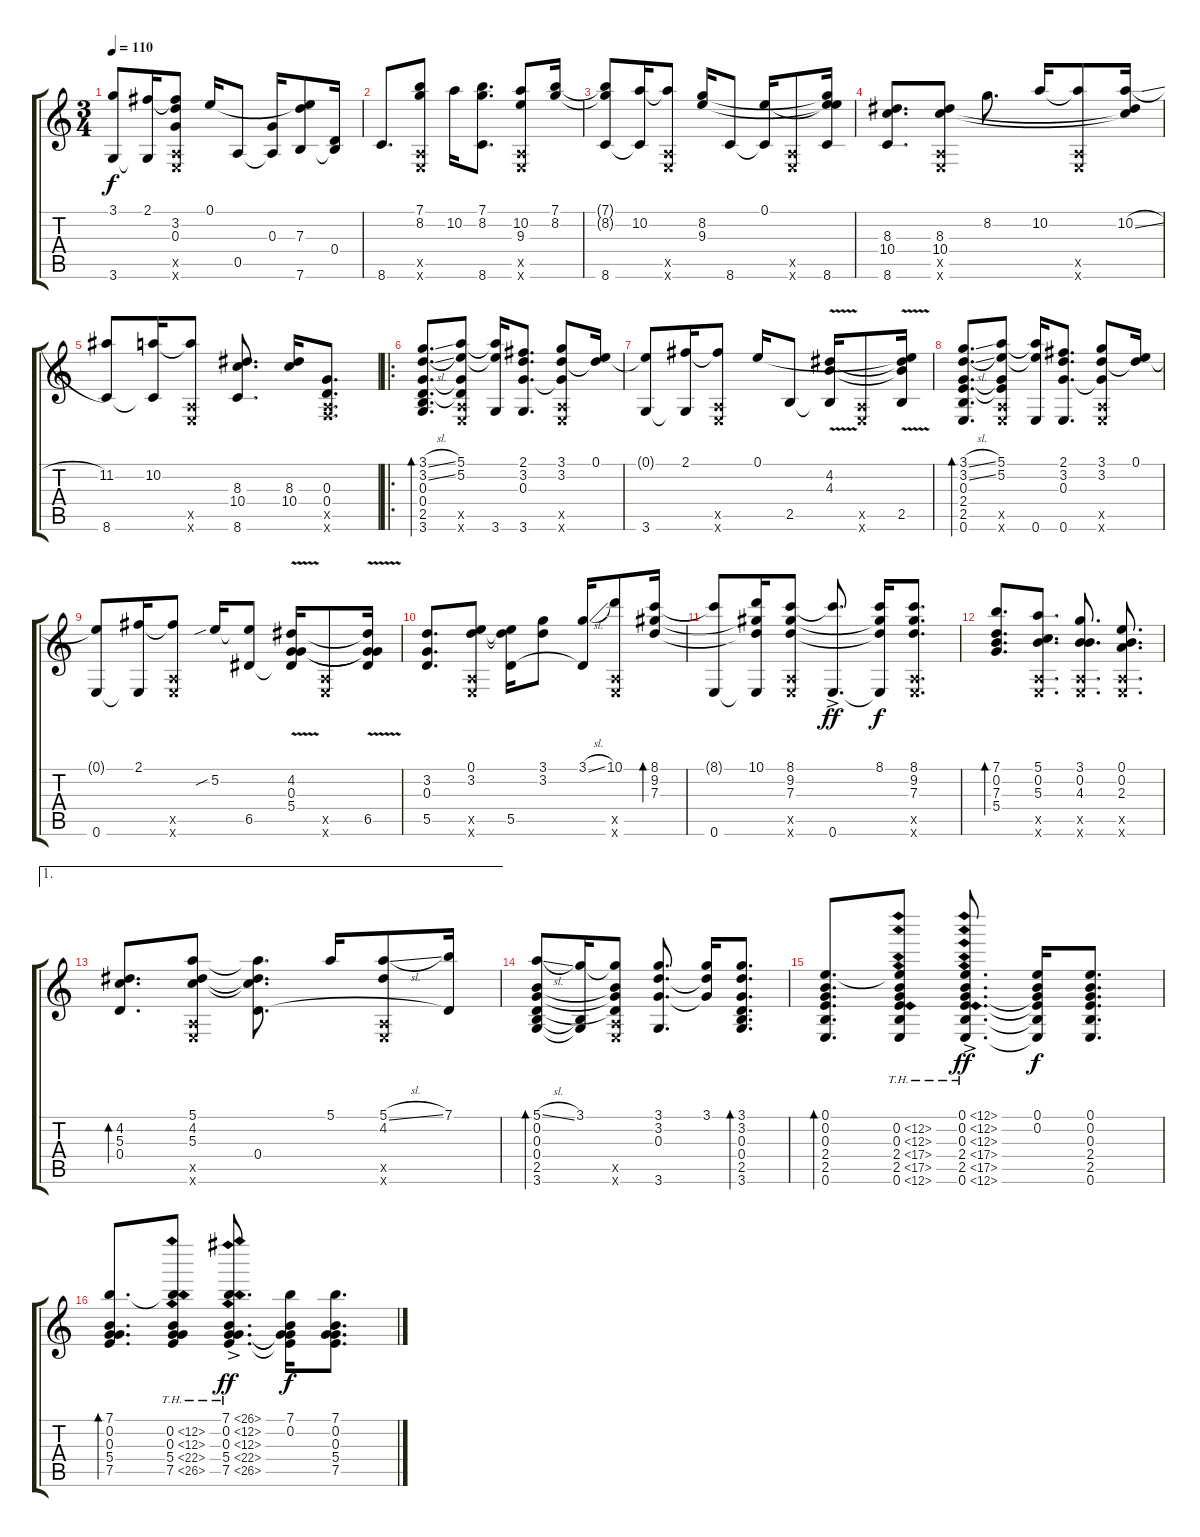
\track "" {instrument acousticguitarsteel}
\staff {score tabs}
\tuning (E4 B3 G3 D3 A2 E2) {hide}
\ts (3 4)
\tempo 110
\clef g2
\ks c
(3.1 3.6).8{dy f} (2.1 3.6{t}).16 (2.1{t} 3.2{t} 0.3{t} 0.5{x} 0.6{x}).8 0.1.16 0.5.8 (0.3 0.5{t}).16 (0.1{t} 7.3 7.6).8 (0.4 7.6{t}).16 |
8.6.8{d} (7.1 8.2 0.5{x} 0.6{x}).8 10.2.16 (7.1 8.2 8.6).8{d} (10.2 9.3 0.5{x} 0.6{x}).8 (7.1 8.2).16 |
(7.1{t} 8.2{t} 8.6).8 (10.2 8.6{t}).16 (10.2{t} 0.5{x} 0.6{x}).8 (8.2 9.3).16 8.6.8 (0.1 8.6{t}).16 (0.5{x} 0.6{x}).8 (0.1{t} 8.2{t} 9.3{t} 8.6).16 |
(8.3 10.4 8.6).8{d} (8.3 10.4 0.5{x} 0.6{x}).8 8.2.8{d} 10.2.16 (10.2{t} 0.5{x} 0.6{x}).8 (10.2{sl} 8.3{t} 10.4{t}).16 |
(11.2 8.6).8 (10.2 8.6{t}).16 (10.2{t} 0.5{x} 0.6{x}).8 (8.3 10.4 8.6).8{d} (8.3 10.4).16 (0.3 0.4 0.5{x} 1.6{x}).8{d} |
\ro
(3.1{sl} 3.2{sl} 0.3 0.4 2.5 3.6).8{d bd 60} (5.1 5.2 0.3{t} 0.4{t} 0.5{x} 0.6{x}).8 (5.1{t} 5.2{t} 3.6).16 (2.1 3.2 0.3 3.6).8{d} (3.1 3.2 0.3{t} 0.5{x} 0.6{x}).8 (0.1 3.2{t}).16 |
(0.1{t} 3.6).8 (2.1 3.6{t}).16 (2.1{t} 0.5{x} 0.6{x}).8 0.1.16 2.5.8 (4.2{v} 4.3 2.5{t}).16 (0.5{x} 0.6{x}).8 (0.1{t} 4.2{t} 4.3{t} 2.5).16 |
(3.1{sl} 3.2{sl} 0.3 2.4 2.5 0.6).8{d bd 60} (5.1 5.2 0.3{t} 2.4{t} 0.5{x} 0.6{x}).8 (5.1{t} 5.2{t} 0.6).16 (2.1 3.2 0.3 0.6).8{d} (3.1 3.2 0.3{t} 0.5{x} 0.6{x}).8 (0.1 3.2{t}).16 |
(0.1{t} 0.6).8 (2.1 0.6{t}).16 (2.1{t} 0.5{x} 0.6{x}).8 5.2{sib}.16 (5.2{t} 6.5).8 (4.2{v} 0.3 5.4 6.5{t}).16 (0.5{x} 0.6{x}).8 (4.2{t} 0.3{t} 5.4{t} 6.5).16 |
(3.2 0.3 5.5).8{d} (0.1 3.2 0.5{x} 0.6{x}).8 (0.1{t} 3.2{t} 5.5).16 (3.1 3.2).8 (3.1{sl} 5.5{t}).16 (10.1 0.5{x} 0.6{x}).8 (8.1 9.2 7.3).16{bd 120} |
(8.1{t} 0.6).8 (10.1 9.2{t} 7.3{t} 0.6{t}).16 (8.1 9.2 7.3 0.5{x} 0.6{x}).8 (8.1{t} 0.6{ac}).8{d dy ff} (8.1 9.2{t} 7.3{t} 0.6{t}).16{dy f} (8.1 9.2 7.3 0.5{x} 0.6{x}).8{d} |
(7.1 0.2 7.3 5.4).8{d bd 60} (5.1 0.2 5.3 0.5{x} 0.6{x}).8{d} (3.1 0.2 4.3 0.5{x} 0.6{x}).8{d} (0.1 0.2 2.3 0.5{x} 0.6{x}).8{d} |
\ae 1
(4.2 5.3 0.4).8{d bd 60} (5.1 4.2 5.3 0.5{x} 0.6{x}).8 (5.1{t} 4.2{t} 5.3{t} 0.4).8{d} 5.1.16 (5.1{sl} 4.2 0.5{x} 0.6{x}).8 (7.1 0.4{t}).16 |
(5.1{sl} 0.2 0.3 0.4 2.5 3.6).8{bd 60} (3.1 2.5{t} 3.6{t}).16 (3.1{t} 0.2{t} 0.3{t} 0.4{t} 0.5{x} 0.6{x}).8 (3.1 3.2 0.3 3.6).8{d} (3.1 3.2{t} 0.3{t}).16 (3.1 3.2 0.3 0.4 2.5 3.6).8{d bd 30} |
(0.1 0.2 0.3 2.4 2.5 0.6).8{d bd 60} (0.1{t} 0.2{th 12} 0.3{th 12} 2.4{th 15} 2.5{th 15} 0.6{th 12}).8 (0.1{th 12 ac} 0.2{th 12 ac} 0.3{th 12 ac} 2.4{th 15 ac} 2.5{th 15 ac} 0.6{th 12 ac}).8{d dy ff} (0.1 0.2 0.3{t} 2.4{t} 2.5{t} 0.6{t}).16{dy f} (0.1 0.2 0.3 2.4 2.5 0.6).8{d} |
(7.1 0.2 0.3 5.4 7.5).8{d bd 60} (7.1{t} 0.2{th 12} 0.3{th 12} 5.4{th 17} 7.5{th 19}).8 (7.1{th 19 ac} 0.2{th 12 ac} 0.3{th 12 ac} 5.4{th 17 ac} 7.5{th 19 ac}).8{d dy ff} (7.1 0.2 0.3{t} 5.4{t} 7.5{t}).16{dy f} (7.1 0.2 0.3 5.4 7.5).8{d}
